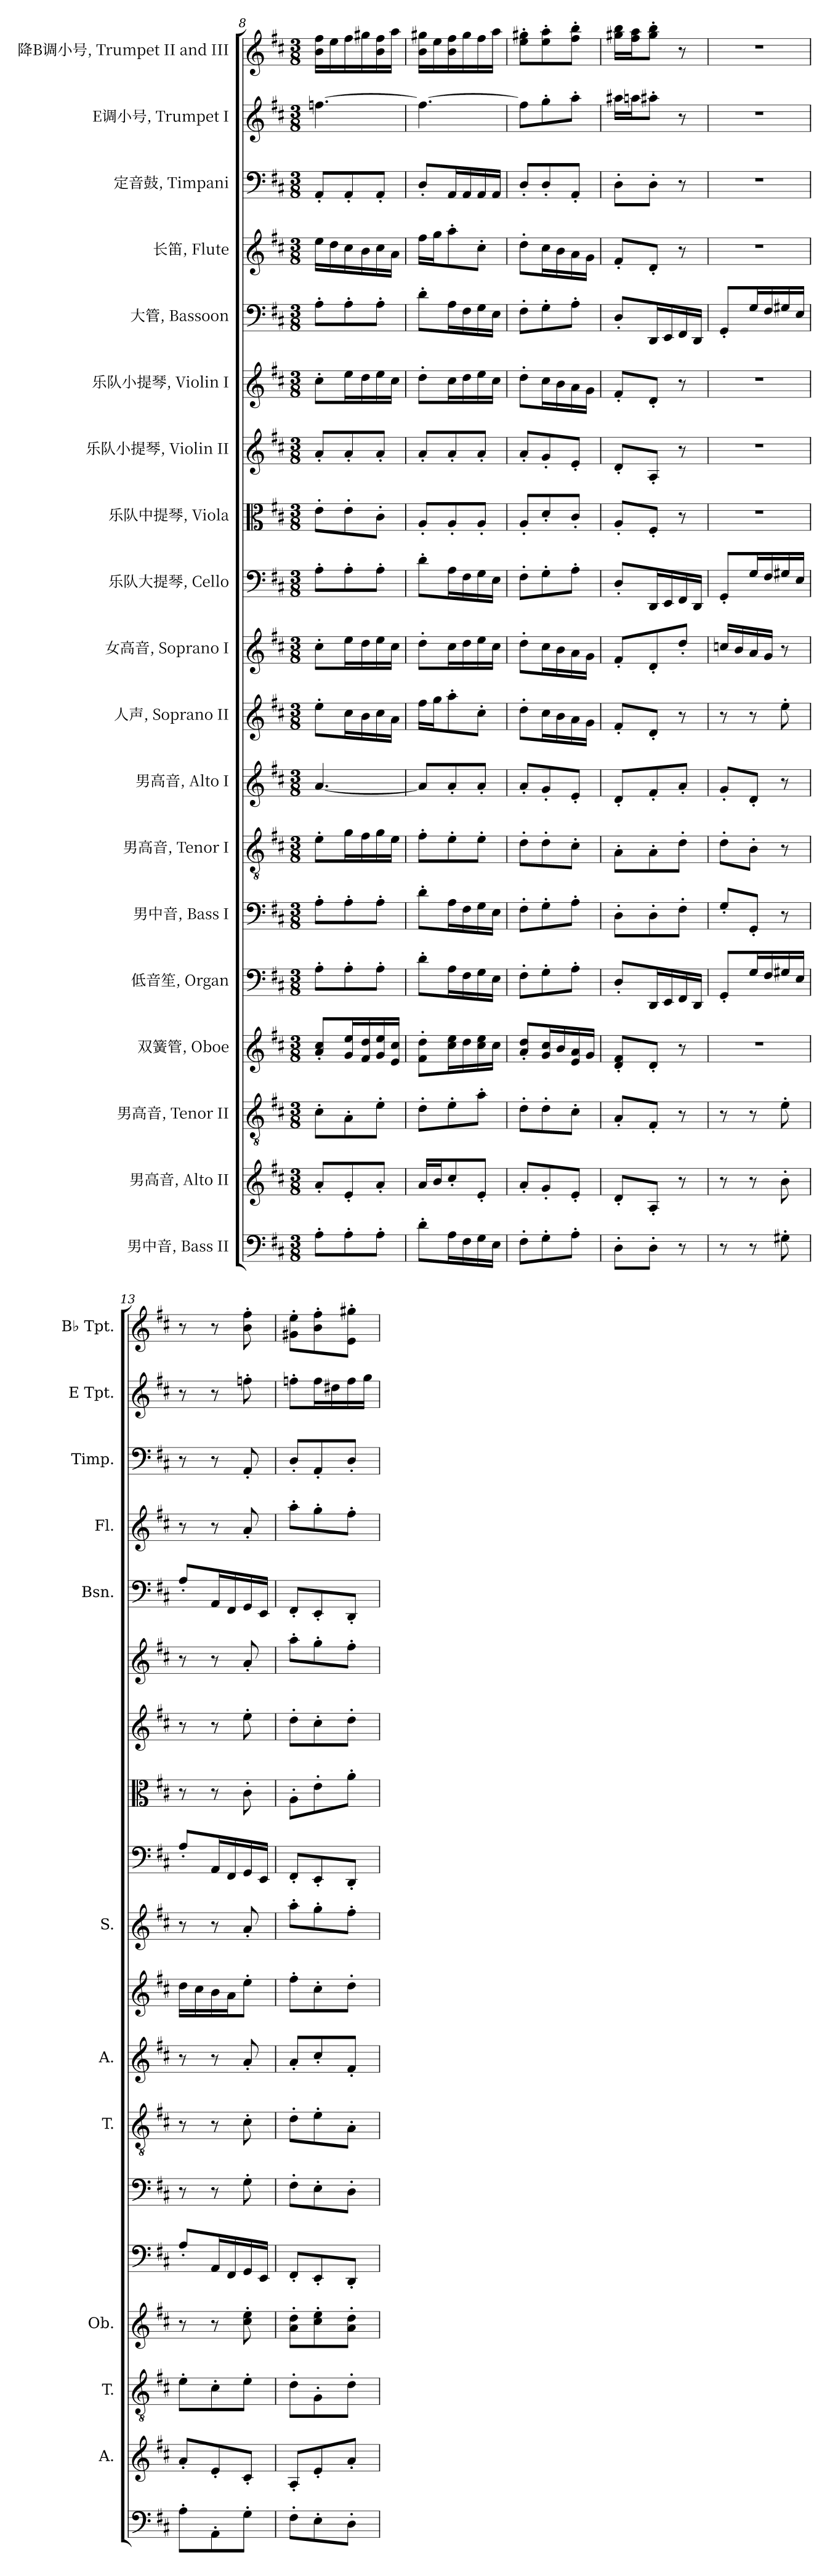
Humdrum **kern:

**kern	**kern	**kern	**kern	**kern	**kern	**kern	**kern	**kern	**kern	**kern	**kern	**kern	**kern	**kern	**kern	**kern	**kern	**kern
*part19	*part18	*part17	*part16	*part15	*part14	*part13	*part12	*part11	*part10	*part9	*part8	*part7	*part6	*part5	*part4	*part3	*part2	*part1
*staff19	*staff18	*staff17	*staff16	*staff15	*staff14	*staff13	*staff12	*staff11	*staff10	*staff9	*staff8	*staff7	*staff6	*staff5	*staff4	*staff3	*staff2	*staff1
*I"男中音, Bass II	*I"男高音, Alto II	*I"男高音, Tenor II	*I"双簧管, Oboe	*I"低音笙, Organ	*I"男中音, Bass I	*I"男高音, Tenor I	*I"男高音, Alto I	*I"人声, Soprano II	*I"女高音, Soprano I	*I"乐队大提琴, Cello	*I"乐队中提琴, Viola	*I"乐队小提琴, Violin II	*I"乐队小提琴, Violin I	*I"大管, Bassoon	*I"长笛, Flute	*I"定音鼓, Timpani	*I"E调小号, Trumpet I	*I"降B调小号, Trumpet II and III
*	*I'A.	*I'T.	*I'Ob.	*	*	*I'T.	*I'A.	*	*I'S.	*	*	*	*	*I'Bsn.	*I'Fl.	*I'Timp.	*I'E Tpt.	*I'B♭ Tpt.
*clefF4	*clefG2	*clefGv2	*clefG2	*clefF4	*clefF4	*clefGv2	*clefG2	*clefG2	*clefG2	*clefF4	*clefC3	*clefG2	*clefG2	*clefF4	*clefG2	*clefF4	*clefG2	*clefG2
*	*	*	*	*	*	*	*	*	*	*	*	*	*	*	*	*	*ITrd1c2	*ITrd1c2
*k[f#c#]	*k[f#c#]	*k[f#c#]	*k[f#c#]	*k[f#c#]	*k[f#c#]	*k[f#c#]	*k[f#c#]	*k[f#c#]	*k[f#c#]	*k[f#c#]	*k[f#c#]	*k[f#c#]	*k[f#c#]	*k[f#c#]	*k[f#c#]	*k[f#c#]	*k[]	*k[]
*M3/8	*M3/8	*M3/8	*M3/8	*M3/8	*M3/8	*M3/8	*M3/8	*M3/8	*M3/8	*M3/8	*M3/8	*M3/8	*M3/8	*M3/8	*M3/8	*M3/8	*M3/8	*M3/8
=8	=8	=8	=8	=8	=8	=8	=8	=8	=8	=8	=8	=8	=8	=8	=8	=8	=8	=8
8A'\L	8a'/L	8c#'\L	8a/' 8cc#/'L	8A'\L	8A'\L	8e'\L	[4.a/	8ee'\L	8cc#'\L	8A'\L	8e'\L	8a'/L	8cc#'\L	8A'\L	16ee\LL	8AA'/L	[4.ee-X\	16a\ 16ee\LL
.	.	.	.	.	.	.	.	.	.	.	.	.	.	.	16dd\	.	.	16dd\
8A'\	8e'/	8A'\	16g/ 16ee/L	8A'\	8A'\	16g\L	.	16cc#\L	16ee\L	8A'\	8e'\	8a'/	16ee\L	8A'\	16cc#\	8AA'/	.	16ee\
.	.	.	16f#/ 16dd/	.	.	16f#\	.	16b\	16dd\	.	.	.	16dd\	.	16b\	.	.	16ff#X\
8A'\J	8a'/J	8e'\J	16g/ 16ee/	8A'\J	8A'\J	16g\	.	16cc#\	16ee\	8A'\J	8c#'\J	8a'/J	16ee\	8A'\J	16cc#\	8AA'/J	.	16a\ 16ee\
.	.	.	16e/ 16cc#/JJ	.	.	16e\JJ	.	16a\JJ	16cc#\JJ	.	.	.	16cc#\JJ	.	16a\JJ	.	.	16gg\JJ
=9	=9	=9	=9	=9	=9	=9	=9	=9	=9	=9	=9	=9	=9	=9	=9	=9	=9	=9
8d'\L	16a/LL	8d'\L	8f#\' 8dd\'L	8d'\L	8d'\L	8f#'\L	8a/L]	16ff#\LL	8dd'\L	8d'\L	8A'/L	8a'/L	8dd'\L	8d'\L	16ff#\LL	8D'/L	4.ee-\_	16a\ 16ff#X\LL
.	16b/J	.	.	.	.	.	.	16gg\J	.	.	.	.	.	.	16gg\J	.	.	16dd\
16A\L	8cc#'/	8e'\	16cc#\ 16ee\L	16A\L	16A\L	8e'\	8a'/	8aa'\	16cc#\L	16A\L	8A'/	8a'/	16cc#\L	16A\L	8aa'\	16AA/L	.	16a\ 16ee\
16F#\	.	.	16dd\	16F#\	16F#\	.	.	.	16dd\	16F#\	.	.	16dd\	16F#\	.	16AA/	.	16ff#\
16G\	8e'/J	8a'\J	16cc#\ 16ee\	16G\	16G\	8e'\J	8a'/J	8cc#'\J	16ee\	16G\	8A'/J	8a'/J	16ee\	16G\	8cc#'\J	16AA/	.	16ee\
16E\JJ	.	.	16cc#\JJ	16E\JJ	16E\JJ	.	.	.	16cc#\JJ	16E\JJ	.	.	16cc#\JJ	16E\JJ	.	16AA/JJ	.	16gg\JJ
!!LO:PB:g=z
=10	=10	=10	=10	=10	=10	=10	=10	=10	=10	=10	=10	=10	=10	=10	=10	=10	=10	=10
8F#'\L	8a'/L	8d'\L	8a/' 8dd/'L	8F#'\L	8F#'\L	8d'\L	8a'/L	8dd'\L	8dd'\L	8F#'\L	8A'/L	8a'/L	8dd'\L	8F#'\L	8dd'\L	8D'/L	8ee-\L]	8dd\' 8ff#X\'L
8G'\	8g'/	8d'\	16g/ 16cc#/L	8G'\	8G'\	8d'\	8g'/	16cc#\L	16cc#\L	8G'\	8d'/	8g'/	16cc#\L	8G'\	16cc#\L	8D'/	8ff'\	8dd\' 8gg\'
.	.	.	16b/	.	.	.	.	16b\	16b\	.	.	.	16b\	.	16b\	.	.	.
8A'\J	8e'/J	8c#'\J	16e/ 16a/	8A'\J	8A'\J	8c#'\J	8e'/J	16a\	16a\	8A'\J	8c#'/J	8e'/J	16a\	8A'\J	16a\	8AA'/J	8gg'\J	8ee\' 8aa\'J
.	.	.	16g/JJ	.	.	.	.	16g\JJ	16g\JJ	.	.	.	16g\JJ	.	16g\JJ	.	.	.
=11	=11	=11	=11	=11	=11	=11	=11	=11	=11	=11	=11	=11	=11	=11	=11	=11	=11	=11
8D'\L	8d'/L	8A'/L	8d/' 8f#/'L	8D'/L	8D'\L	8A'\L	8d'/L	8f#'/L	8f#'/L	8D'/L	8A'/L	8d'/L	8f#'/L	8D'/L	8f#'/L	8D'\L	16gg#X\LL	16ff#X\ 16aa\LL
.	.	.	.	.	.	.	.	.	.	.	.	.	.	.	.	.	16ggn\J	16ee\ 16gg\J
8D'\J	8A'/J	8F#'/J	8d'/J	16DD/L	8D'\	8A'\	8f#'/	8d'/J	8d'/	16DD/L	8F#'/J	8A'/J	8d'/J	16DD/L	8d'/J	8D'\J	8gg#X'\J	8ff#\' 8aa\'J
.	.	.	.	16EE/	.	.	.	.	.	16EE/	.	.	.	16EE/	.	.	.	.
8r	8r	8r	8r	16FF#/	8F#'\J	8d'\J	8a'/J	8r	8dd'/J	16FF#/	8r	8r	8r	16FF#/	8r	8r	8r	8r
.	.	.	.	16DD/JJ	.	.	.	.	.	16DD/JJ	.	.	.	16DD/JJ	.	.	.	.
=12	=12	=12	=12	=12	=12	=12	=12	=12	=12	=12	=12	=12	=12	=12	=12	=12	=12	=12
8r	8r	8r	4.r	8GG'/L	8G'/L	8d'\L	8g'/L	8r	16ccn/LL	8GG'/L	4.r	4.r	4.r	8GG'/L	4.r	4.r	4.r	4.r
.	.	.	.	.	.	.	.	.	16b/	.	.	.	.	.	.	.	.	.
8r	8r	8r	.	16G/L	8GG'/J	8B'\J	8d'/J	8r	16a/	16G/L	.	.	.	16G/L	.	.	.	.
.	.	.	.	16F#/	.	.	.	.	16g/JJ	16F#/	.	.	.	16F#/	.	.	.	.
8G#X'\	8b'\	8e'\	.	16G#X/	8r	8r	8r	8ee'\	8r	16G#X/	.	.	.	16G#X/	.	.	.	.
.	.	.	.	16E/JJ	.	.	.	.	.	16E/JJ	.	.	.	16E/JJ	.	.	.	.
=13	=13	=13	=13	=13	=13	=13	=13	=13	=13	=13	=13	=13	=13	=13	=13	=13	=13	=13
8A'\L	8a'/L	8e'\L	8r	8A'/L	8r	8r	8r	16dd\LL	8r	8A'/L	8r	8r	8r	8A'/L	8r	8r	8r	8r
.	.	.	.	.	.	.	.	16cc#\	.	.	.	.	.	.	.	.	.	.
8AA'\	8e'/	8c#'\	8r	16AA/L	8r	8r	8r	16b\	8r	16AA/L	8r	8r	8r	16AA/L	8r	8r	8r	8r
.	.	.	.	16FF#/	.	.	.	16a\J	.	16FF#/	.	.	.	16FF#/	.	.	.	.
8G'\J	8c#'/J	8e'\J	8cc#\' 8ee\'	16GG/	8G'\	8c#'\	8a'/	8ee'\J	8a'/	16GG/	8c#'\	8ee'\	8a'/	16GG/	8a'/	8AA'/	8ee-X'\	8a\' 8ee\'
.	.	.	.	16EE/JJ	.	.	.	.	.	16EE/JJ	.	.	.	16EE/JJ	.	.	.	.
=14	=14	=14	=14	=14	=14	=14	=14	=14	=14	=14	=14	=14	=14	=14	=14	=14	=14	=14
8F#'\L	8A'/L	8d'\L	8a\' 8dd\'L	8FF#'/L	8F#'\L	8d'\L	8a'/L	8ff#'\L	8aa'\L	8FF#'/L	8A'\L	8dd'\L	8aa'\L	8FF#'/L	8aa'\L	8D'/L	8ee-X'\L	8f#X\' 8dd\'L
8E'\	8e'/	8G'\	8cc#\' 8ee\'	8EE'/	8E'\	8e'\	8cc#'/	8cc#'\	8gg'\	8EE'/	8e'\	8cc#'\	8gg'\	8EE'/	8gg'\	8AA'/	16ee-\L	8a\' 8ee\'
.	.	.	.	.	.	.	.	.	.	.	.	.	.	.	.	.	16cc#X\	.
8D'\J	8a'/J	8d'\J	8a\' 8dd\'J	8DD'/J	8D'\J	8A'\J	8f#'/J	8dd'\J	8ff#'\J	8DD'/J	8a'\J	8dd'\J	8ff#'\J	8DD'/J	8ff#'\J	8D'/J	16ee-\	8d\' 8ff#X\'J
.	.	.	.	.	.	.	.	.	.	.	.	.	.	.	.	.	16ff\JJ	.
=	=	=	=	=	=	=	=	=	=	=	=	=	=	=	=	=	=	=
*-	*-	*-	*-	*-	*-	*-	*-	*-	*-	*-	*-	*-	*-	*-	*-	*-	*-	*-
